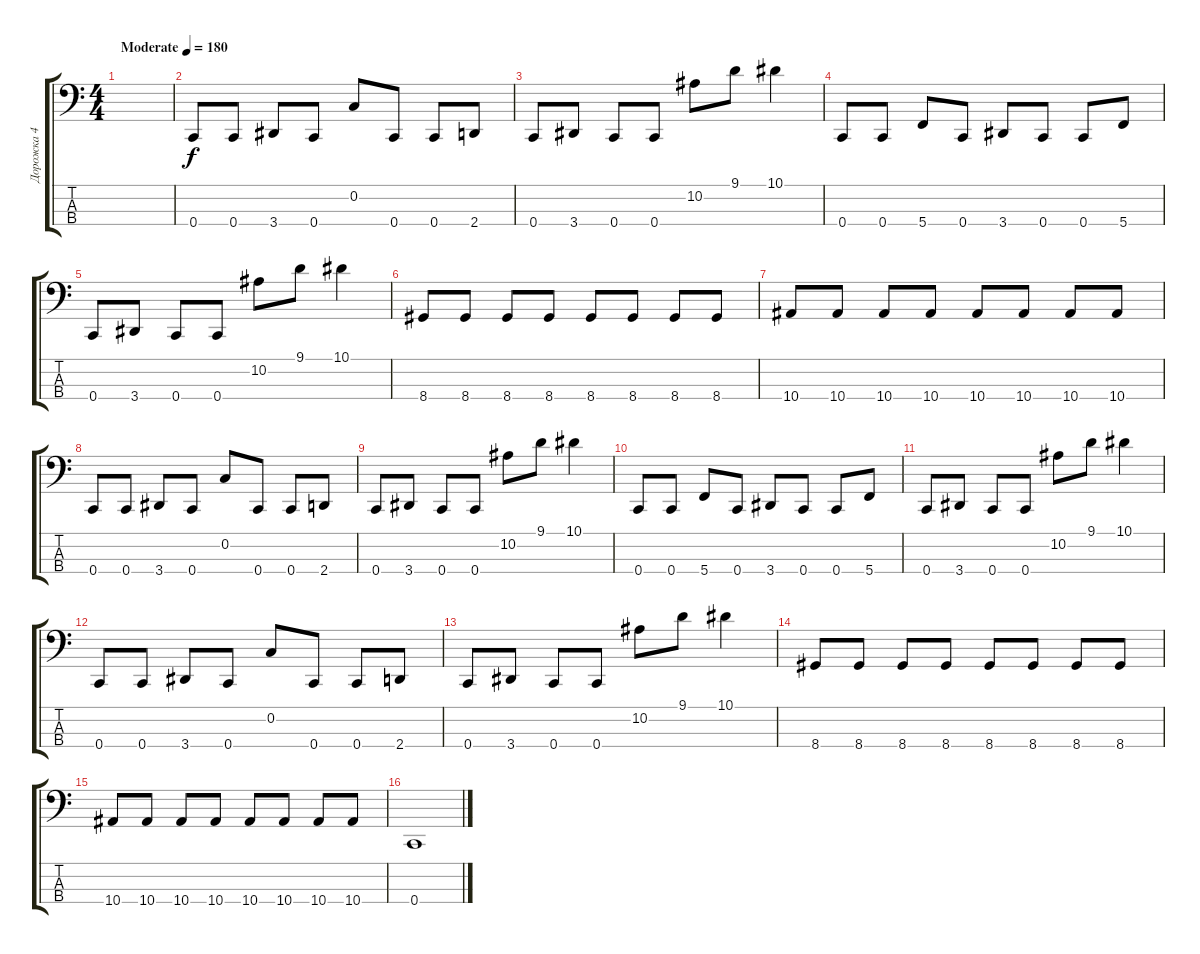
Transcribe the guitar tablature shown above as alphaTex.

\track ("Дорожка 4" "Дорожка 4") {instrument electricbassfinger}
\staff {score tabs}
\tuning (F2 C2 G1 C1) {hide}
\ts (4 4)
\tempo (180 "Moderate")
\clef f4
\ks c
|
0.4.8 0.4.8 3.4.8 0.4.8 0.2.8 0.4.8 0.4.8 2.4.8 |
0.4.8 3.4.8 0.4.8 0.4.8 10.2.8 9.1.8 10.1.4 |
0.4.8 0.4.8 5.4.8 0.4.8 3.4.8 0.4.8 0.4.8 5.4.8 |
0.4.8 3.4.8 0.4.8 0.4.8 10.2.8 9.1.8 10.1.4 |
8.4.8 8.4.8 8.4.8 8.4.8 8.4.8 8.4.8 8.4.8 8.4.8 |
10.4.8 10.4.8 10.4.8 10.4.8 10.4.8 10.4.8 10.4.8 10.4.8 |
0.4.8 0.4.8 3.4.8 0.4.8 0.2.8 0.4.8 0.4.8 2.4.8 |
0.4.8 3.4.8 0.4.8 0.4.8 10.2.8 9.1.8 10.1.4 |
0.4.8 0.4.8 5.4.8 0.4.8 3.4.8 0.4.8 0.4.8 5.4.8 |
0.4.8 3.4.8 0.4.8 0.4.8 10.2.8 9.1.8 10.1.4 |
0.4.8 0.4.8 3.4.8 0.4.8 0.2.8 0.4.8 0.4.8 2.4.8 |
0.4.8 3.4.8 0.4.8 0.4.8 10.2.8 9.1.8 10.1.4 |
8.4.8 8.4.8 8.4.8 8.4.8 8.4.8 8.4.8 8.4.8 8.4.8 |
10.4.8 10.4.8 10.4.8 10.4.8 10.4.8 10.4.8 10.4.8 10.4.8 |
0.4.1
